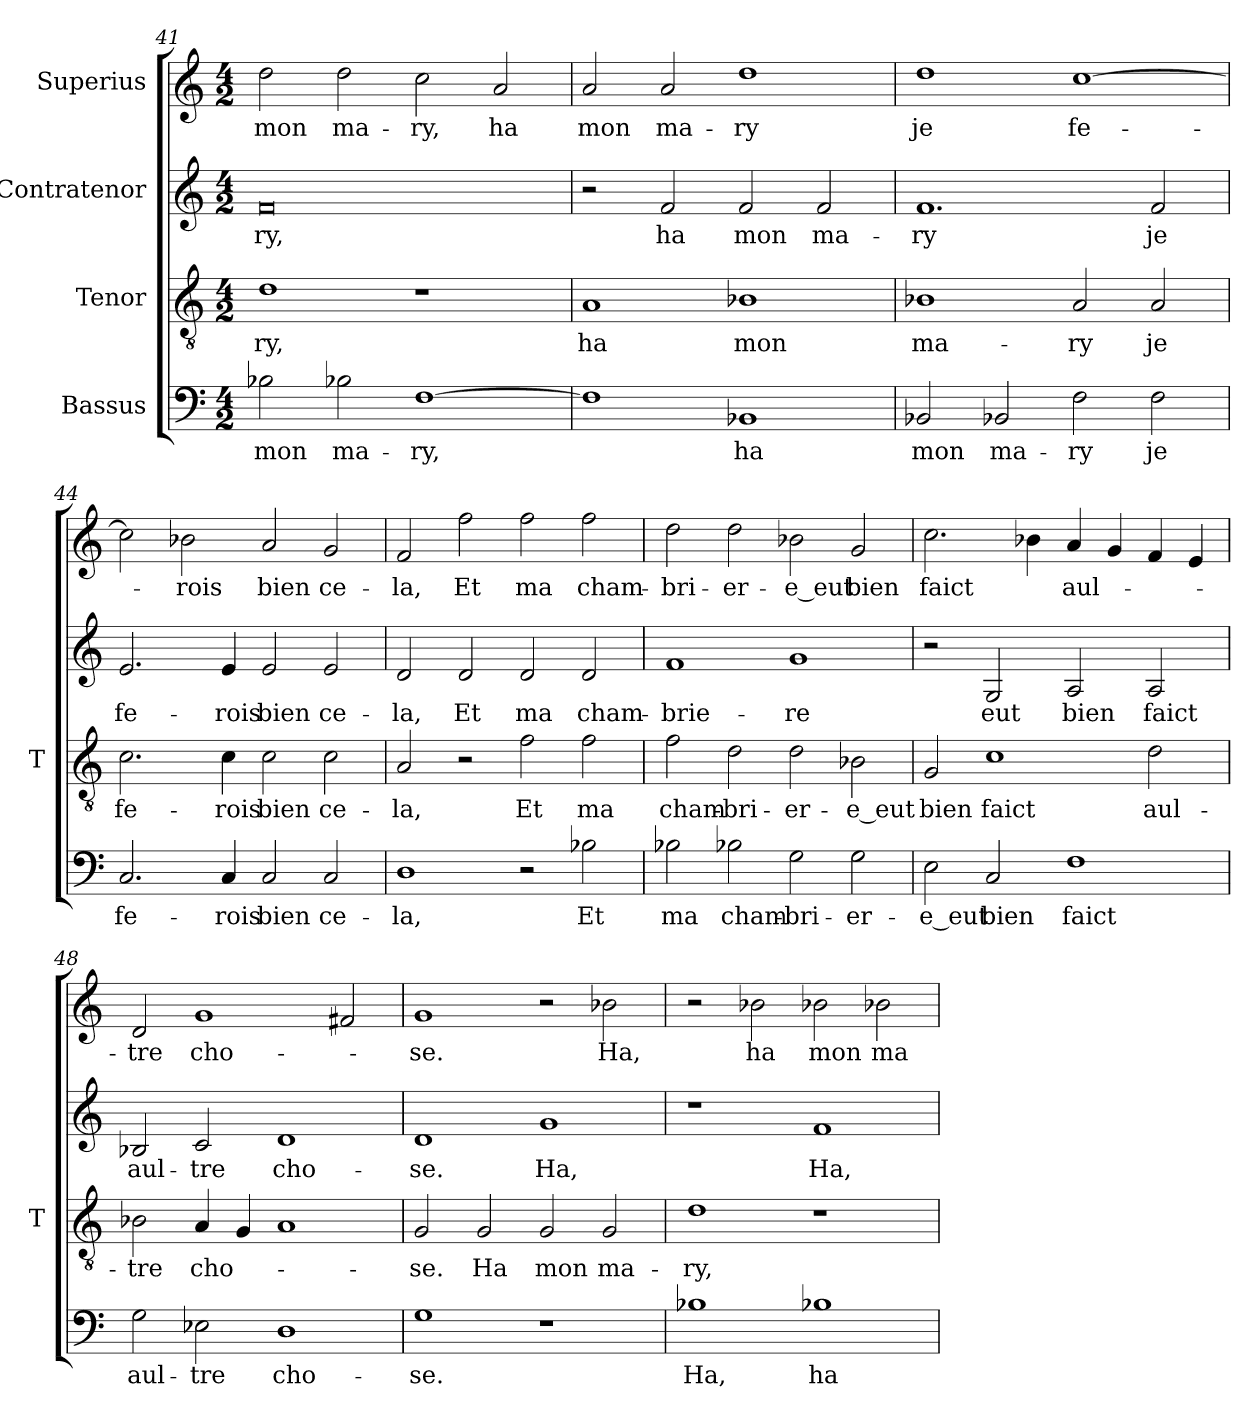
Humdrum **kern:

**kern	**text	**kern	**text	**kern	**text	**kern	**text
*part4	*part4	*part3	*part3	*part2	*part2	*part1	*part1
*staff4	*staff4	*staff3	*staff3	*staff2	*staff2	*staff1	*staff1
*I"Bassus	*	*I"Tenor	*	*I"Contratenor	*	*I"Superius	*
*	*	*I'T	*	*	*	*	*
*clefF4	*	*clefGv2	*	*clefG2	*	*clefG2	*
*k[]	*	*k[]	*	*k[]	*	*k[]	*
*M4/2	*	*M4/2	*	*M4/2	*	*M4/2	*
=41	=41	=41	=41	=41	=41	=41	=41
2B-X	-mon	1d	-ry,	0f	-ry,	2dd	-mon
2B-X	ma-	.	.	.	.	2dd	ma-
[1F	-ry,	1r	.	.	.	2cc	-ry,
.	.	.	.	.	.	2a	-ha
=42	=42	=42	=42	=42	=42	=42	=42
1F]	.	1A	-ha	2r	.	2a	-mon
.	.	.	.	2f	-ha	2a	ma-
1BB-X	-ha	1B-X	-mon	2f	-mon	1dd	-ry
.	.	.	.	2f	ma-	.	.
=43	=43	=43	=43	=43	=43	=43	=43
2BB-X	-mon	1B-X	ma-	1.f	-ry	1dd	-je
2BB-X	ma-	.	.	.	.	.	.
2F	-ry	2A	-ry	.	.	[1cc	fe-
2F	-je	2A	-je	2f	-je	.	.
=44	=44	=44	=44	=44	=44	=44	=44
2.C	fe-	2.c	fe-	2.e	fe-	2cc]	.
.	.	.	.	.	.	2b-X	-rois
4C	-rois	4c	-rois	4e	-rois	.	.
2C	-bien	2c	-bien	2e	-bien	2a	-bien
2C	ce-	2c	ce-	2e	ce-	2g	ce-
=45	=45	=45	=45	=45	=45	=45	=45
1D	-la,	2A	-la,	2d	-la,	2f	-la,
.	.	2r	.	2d	-Et	2ff	-Et
2r	.	2f	-Et	2d	-ma	2ff	-ma
2B-X	-Et	2f	-ma	2d	cham-	2ff	cham-
=46	=46	=46	=46	=46	=46	=46	=46
2B-X	-ma	2f	cham-	1f	brie-	2dd	bri-
2B-X	cham-	2d	bri-	.	.	2dd	er-
2G	bri-	2d	er-	1g	-re	2b-X	-e_eut
2G	er-	2B-X	-e_eut	.	.	2g	-bien
=47	=47	=47	=47	=47	=47	=47	=47
2E	-e_eut	2G	-bien	2r	.	2.cc	-faict
2C	-bien	1c	-faict	2G	-eut	.	.
.	.	.	.	.	.	4b-X	.
1F	-faict	.	.	2A	-bien	4a	aul-
.	.	.	.	.	.	4g	.
.	.	2d	aul-	2A	-faict	4f	.
.	.	.	.	.	.	4e	.
=48	=48	=48	=48	=48	=48	=48	=48
2G	aul-	2B-X	-tre	2B-X	aul-	2d	-tre
2E-X	-tre	4A	cho-	2c	-tre	1g	cho-
.	.	4G	.	.	.	.	.
1D	cho-	1A	.	1d	cho-	.	.
.	.	.	.	.	.	2f#X	.
=49	=49	=49	=49	=49	=49	=49	=49
1G	-se.	2G	-se.	1d	-se.	1g	-se.
.	.	2G	-Ha	.	.	.	.
1r	.	2G	-mon	1g	-Ha,	2r	.
.	.	2G	ma-	.	.	2b-X	-Ha,
=50	=50	=50	=50	=50	=50	=50	=50
1B-X	-Ha,	1d	-ry,	1r	.	2r	.
.	.	.	.	.	.	2b-X	-ha
1B-X	-ha	1r	.	1f	-Ha,	2b-X	-mon
.	.	.	.	.	.	2b-X	ma-
=	=	=	=	=	=	=	=
*-	*-	*-	*-	*-	*-	*-	*-
